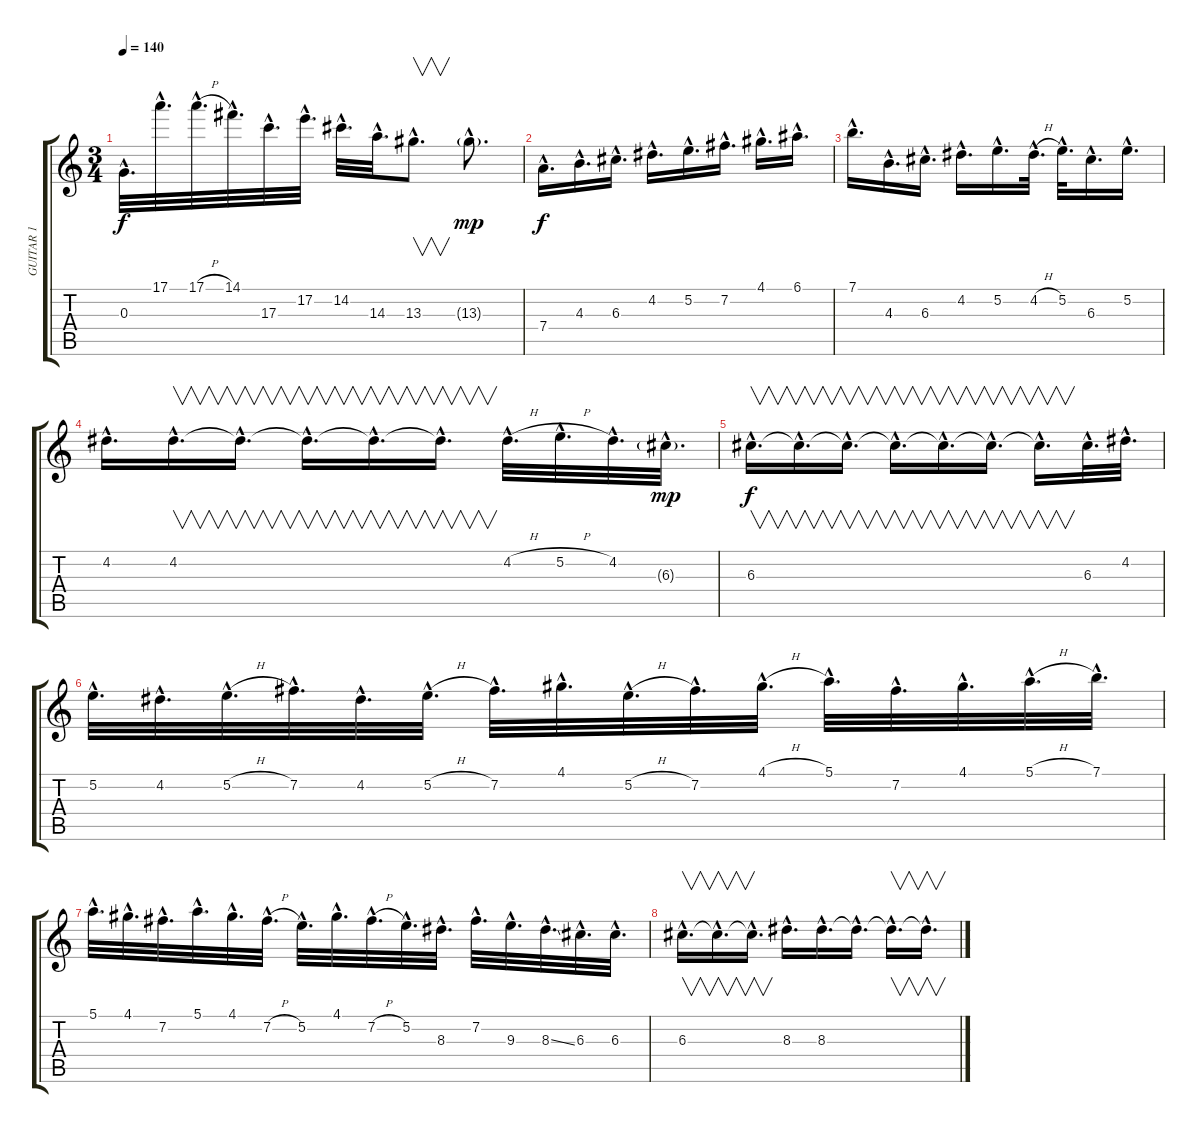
\track ("GUITAR 1" "GUITAR 1") {instrument distortionguitar}
\staff {score tabs}
\tuning (E4 B3 G3 D3 A2 E2) {hide}
\ts (3 4)
\tempo 140
\clef g2
\ks c
0.3{hac}.32{d dy f} 17.1{hac}.32{d} 17.1{h hac}.32{d} 14.1{hac}.32{d} 17.3{hac}.32{d} 17.2{hac}.32{d} 14.2{hac}.32{d} 14.3{hac}.32{d} 13.3{hac}.8{v d} 13.3{g hac}.8{d dy mp} |
7.4{hac}.16{d dy f} 4.3{hac}.16{d} 6.3{hac}.16{d} 4.2{hac}.16{d} 5.2{hac}.16{d} 7.2{hac}.16{d} 4.1{hac}.16{d} 6.1{hac}.16{d} |
7.1{hac}.16{d} 4.3{hac}.16{d} 6.3{hac}.16{d} 4.2{hac}.16{d} 5.2{hac}.16{d} 4.2{h hac}.32{d} 5.2{hac}.32{d} 6.3{hac}.16{d} 5.2{hac}.16{d} |
4.2{hac}.16{d} 4.2{hac}.16{v d} 4.2{hac t}.16{v d} 4.2{hac t}.16{v d} 4.2{hac t}.16{v d} 4.2{hac t}.16{v d} 4.2{h hac}.32{d} 5.2{h hac}.32{d} 4.2{hac}.32{d} 6.3{g hac}.32{d dy mp} |
6.3{hac}.16{v d dy f} 6.3{hac t}.16{v d} 6.3{hac t}.16{v d} 6.3{hac t}.16{v d} 6.3{hac t}.16{v d} 6.3{hac t}.16{v d} 6.3{hac t}.16{v d} 6.3{hac}.32{d} 4.2{hac}.32{d} |
5.2{hac}.32{d} 4.2{hac}.32{d} 5.2{h hac}.32{d} 7.2{hac}.32{d} 4.2{hac}.32{d} 5.2{h hac}.32{d} 7.2{hac}.32{d} 4.1{hac}.32{d} 5.2{h hac}.32{d} 7.2{hac}.32{d} 4.1{h hac}.32{d} 5.1{hac}.32{d} 7.2{hac}.32{d} 4.1{hac}.32{d} 5.1{h hac}.32{d} 7.1{hac}.32{d} |
5.1{hac}.32{d} 4.1{hac}.32{d} 7.2{hac}.32{d} 5.1{hac}.32{d} 4.1{hac}.32{d} 7.2{h hac}.32{d} 5.2{hac}.32{d} 4.1{hac}.32{d} 7.2{h hac}.32{d} 5.2{hac}.32{d} 8.3{hac}.32{d} 7.2{hac}.32{d} 9.3{hac}.32{d} 8.3{ss hac}.32{d} 6.3{hac}.32{d} 6.3{hac}.32{d} |
6.3{hac}.16{v d} 6.3{hac t}.16{v d} 6.3{hac t}.16{v d} 8.3{hac}.16{d} 8.3{hac}.16{d} 8.3{hac t}.16{d} 8.3{hac t}.16{v d} 8.3{hac t}.16{v d}
